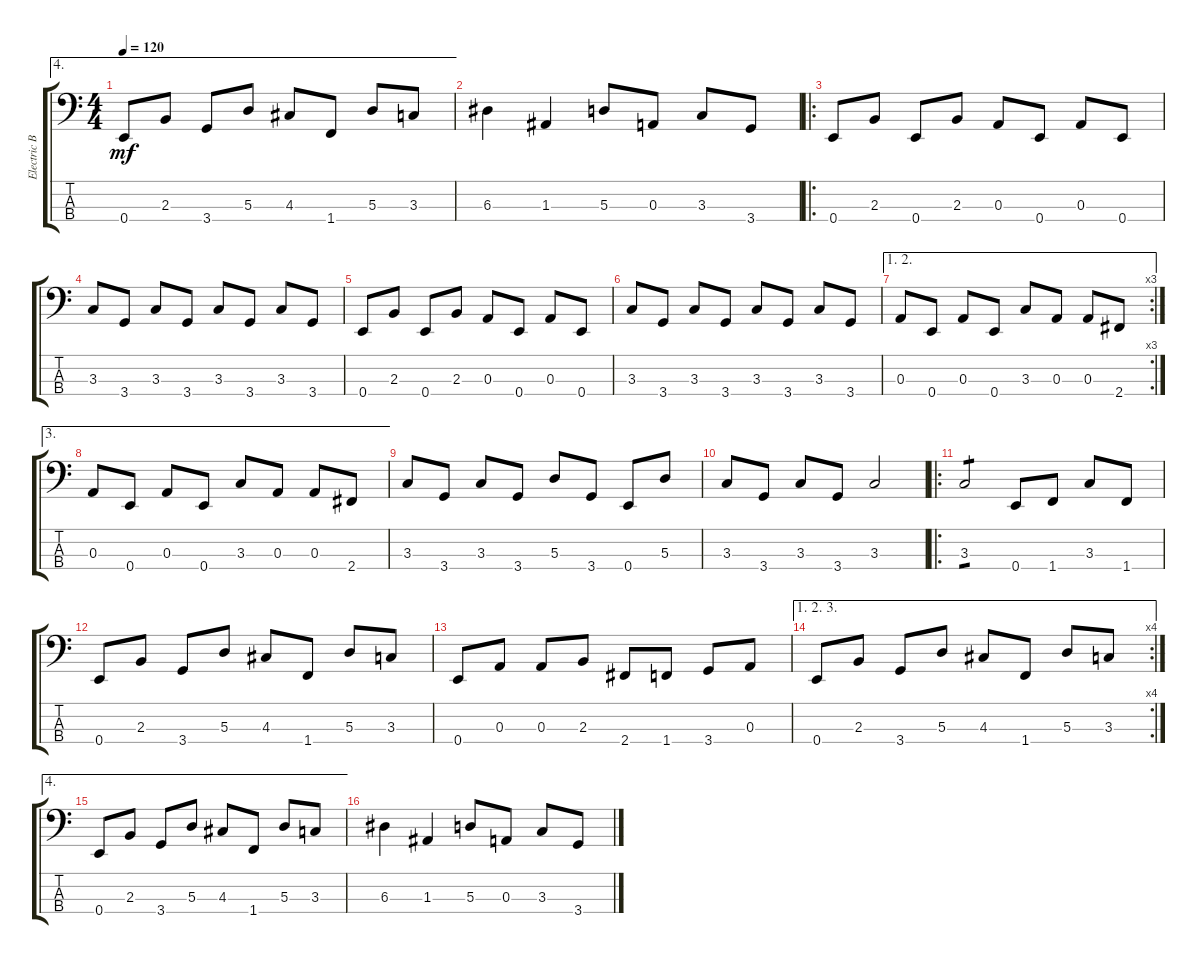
\track ("Electric Bass" "Electric B") {instrument electricbassfinger}
\staff {score tabs}
\tuning (G2 D2 A1 E1) {hide}
\ae 4
\ts (4 4)
\tempo 120
\clef f4
\ks c
0.4.8{dy mf} 2.3.8 3.4.8 5.3.8 4.3.8 1.4.8 5.3.8 3.3.8 |
6.3.4 1.3.4 5.3.8 0.3.8 3.3.8 3.4.8 |
\ro
0.4.8 2.3.8 0.4.8 2.3.8 0.3.8 0.4.8 0.3.8 0.4.8 |
3.3.8 3.4.8 3.3.8 3.4.8 3.3.8 3.4.8 3.3.8 3.4.8 |
0.4.8 2.3.8 0.4.8 2.3.8 0.3.8 0.4.8 0.3.8 0.4.8 |
3.3.8 3.4.8 3.3.8 3.4.8 3.3.8 3.4.8 3.3.8 3.4.8 |
\ae (1 2)
\rc 3
0.3.8 0.4.8 0.3.8 0.4.8 3.3.8 0.3.8 0.3.8 2.4.8 |
\ae 3
0.3.8 0.4.8 0.3.8 0.4.8 3.3.8 0.3.8 0.3.8 2.4.8 |
3.3.8 3.4.8 3.3.8 3.4.8 5.3.8 3.4.8 0.4.8 5.3.8 |
3.3.8 3.4.8 3.3.8 3.4.8 3.3.2 |
\ro
3.3.2{tp 1} 0.4.8 1.4.8 3.3.8 1.4.8 |
0.4.8 2.3.8 3.4.8 5.3.8 4.3.8 1.4.8 5.3.8 3.3.8 |
0.4.8 0.3.8 0.3.8 2.3.8 2.4.8 1.4.8 3.4.8 0.3.8 |
\ae (1 2 3)
\rc 4
0.4.8 2.3.8 3.4.8 5.3.8 4.3.8 1.4.8 5.3.8 3.3.8 |
\ae 4
0.4.8 2.3.8 3.4.8 5.3.8 4.3.8 1.4.8 5.3.8 3.3.8 |
6.3.4 1.3.4 5.3.8 0.3.8 3.3.8 3.4.8
